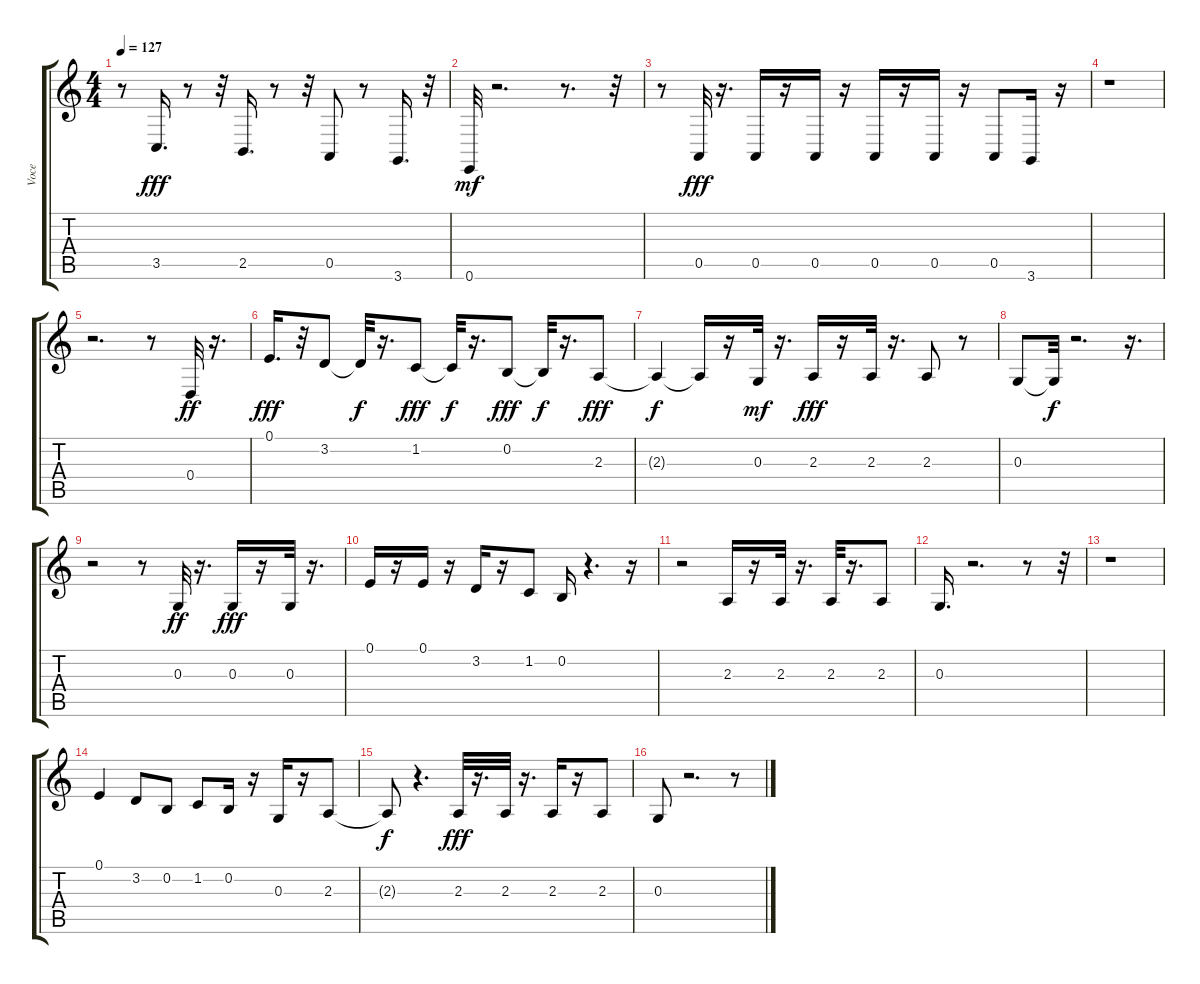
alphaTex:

\track ("Voce" "Voce") {instrument electricgrandpiano}
\staff {score tabs}
\tuning (E4 B3 G3 D3 A2 E2) {hide}
\ts (4 4)
\tempo 127
\clef g2
\ks c
r.8{dy ff} 3.5.16{d dy fff} r.8 r.32 2.5.16{d} r.8 r.32 0.5.8 r.8 3.6.16{d} r.32 |
0.6.32{dy mf} r.2{d} r.8{d} r.32 |
r.8 0.5.32{dy fff} r.16{d} 0.5.16 r.16 0.5.16 r.16 0.5.16 r.16 0.5.16 r.16 0.5.8 3.6.16 r.16 |
r.1 |
r.2{d} r.8 0.4.32{dy ff} r.16{d} |
0.1.16{d dy fff} r.32 3.2.8 3.2{t}.32{dy f} r.16{d} 1.2.8{dy fff} 1.2{t}.32{dy f} r.16{d} 0.2.8{dy fff} 0.2{t}.32{dy f} r.16{d} 2.3.8{dy fff} |
2.3{t}.4{dy f} 2.3{t}.16 r.16 0.3.32{dy mf} r.16{d} 2.3.16{dy fff} r.16 2.3.32 r.16{d} 2.3.8 r.8 |
0.3.8 0.3{t}.32{dy f} r.2{d} r.16{d} |
r.2 r.8 0.3.32{dy ff} r.16{d} 0.3.16{dy fff} r.16 0.3.32 r.16{d} |
0.1.16 r.16 0.1.16 r.16 3.2.16 r.16 1.2.8 0.2.16 r.4{d} r.16 |
r.2 2.3.16 r.16 2.3.32 r.16{d} 2.3.32 r.16{d} 2.3.8 |
0.3.16{d} r.2{d} r.8 r.32 |
r.1 |
0.1.4 3.2.8 0.2.8 1.2.8 0.2.16 r.16 0.3.16 r.16 2.3.8 |
2.3{t}.8{dy f} r.4{d} 2.3.32{dy fff} r.16{d} 2.3.32 r.16{d} 2.3.16 r.16 2.3.8 |
0.3.8 r.2{d} r.8
